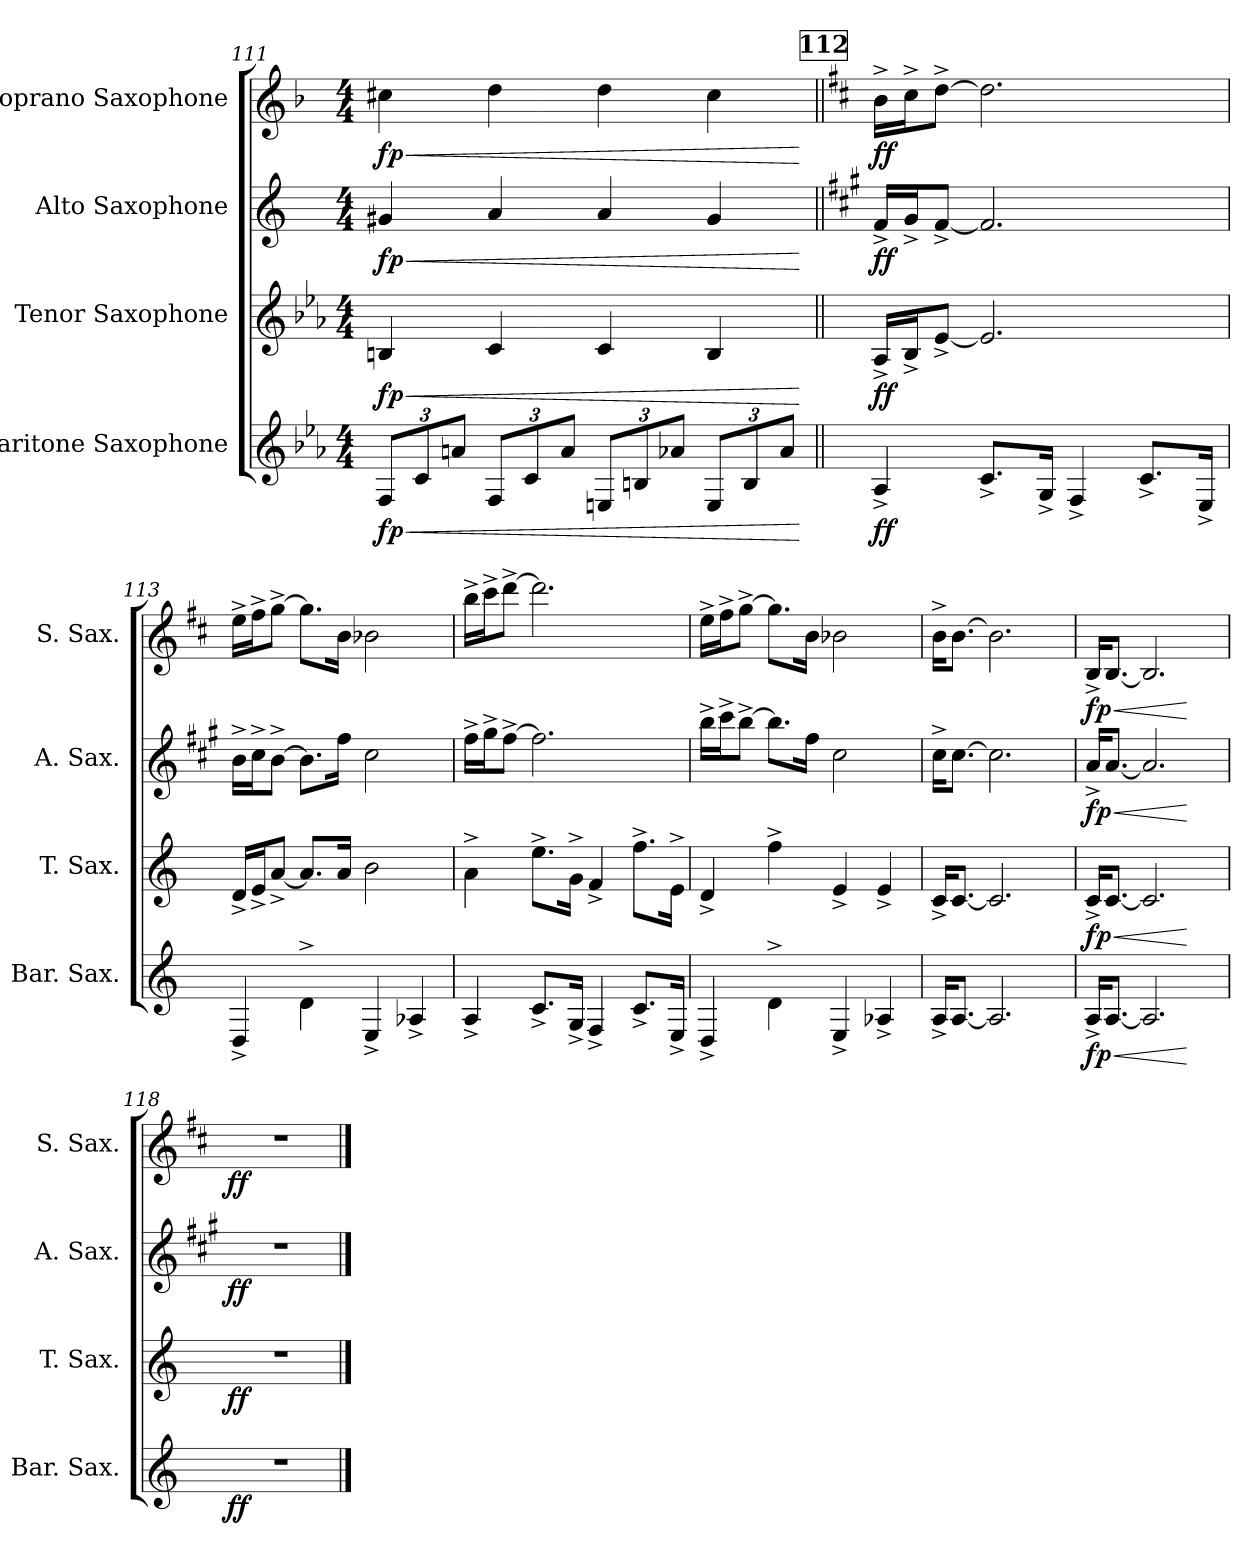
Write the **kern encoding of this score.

**kern	**dynam	**kern	**dynam	**kern	**dynam	**kern	**dynam
*part4	*part4	*part3	*part3	*part2	*part2	*part1	*part1
*staff4	*staff4	*staff3	*staff3	*staff2	*staff2	*staff1	*staff1
*I"Baritone Saxophone	*	*I"Tenor Saxophone	*	*I"Alto Saxophone	*	*I"Soprano Saxophone	*
*I'Bar. Sax.	*	*I'T. Sax.	*	*I'A. Sax.	*	*I'S. Sax.	*
*clefG2	*	*clefG2	*	*clefG2	*	*clefG2	*
*ITrd12c21	*	*ITrd8c14	*	*ITrd5c9	*	*ITrd1c2	*
*k[b-e-a-]	*	*k[b-e-a-]	*	*k[b-e-a-]	*	*k[b-e-a-]	*
*M4/4	*	*M4/4	*	*M4/4	*	*M4/4	*
*Xbrackettup	*	*	*	*	*	*	*
=111	=111	=111	=111	=111	=111	=111	=111
!	!LO:HP:b	!	!LO:HP:b	!	!LO:HP:b	!	!LO:HP:b
!	!LO:DY:n=1:b	!	!LO:DY:n=1:b	!	!LO:DY:n=1:b	!	!LO:DY:n=1:b
12FF/L	< fp	4BBn/	< fp	4Bn/	< fp	4bn\	< fp
12C/	.	.	.	.	.	.	.
12An/J	.	.	.	.	.	.	.
12FF/L	.	4C/	.	4c/	.	4cc\	.
12C/	.	.	.	.	.	.	.
12A/J	.	.	.	.	.	.	.
12EEn/L	.	4C/	.	4c/	.	4cc\	.
12BBn/	.	.	.	.	.	.	.
12A-X/J	.	.	.	.	.	.	.
12EE/L	.	4BB/	.	4B/	.	4b\	.
12BB/	.	.	.	.	.	.	.
12A-/J	.	.	.	.	.	.	.
.	[	.	[	.	[	.	[
!!LO:LB:g=z
!!LO:REH:place=s1:a:B:fs=14:t=112
=112||	=112||	=112||	=112||	=112||	=112||	=112||	=112||
*k[]	*	*k[]	*	*k[]	*	*k[]	*
!	!LO:DY:b	!	!LO:DY:b	!	!LO:DY:b	!	!LO:DY:b
4AA^/	ff	16AA^/LL	ff	16A^/LL	ff	16a^\LL	ff
.	.	16BB^/J	.	16B^/J	.	16b^\J	.
.	.	[8E^/J	.	[8A^/J	.	[8cc^\J	.
8.C^/L	.	2.E/]	.	2.A/]	.	2.cc\]	.
16GG^/Jk	.	.	.	.	.	.	.
4FF^/	.	.	.	.	.	.	.
8.C^/L	.	.	.	.	.	.	.
16EE^/Jk	.	.	.	.	.	.	.
=113	=113	=113	=113	=113	=113	=113	=113
4DD^/	.	16D^/LL	.	16d^\LL	.	16dd^\LL	.
.	.	16E^/J	.	16e^\J	.	16ee^\J	.
.	.	[8A^/J	.	[8d^\J	.	[8ff^\J	.
4D^\	.	8.A/L]	.	8.d\L]	.	8.ff\L]	.
.	.	16A/Jk	.	16a\Jk	.	16a\Jk	.
4EE^/	.	2B\	.	2e\	.	2a-X\	.
4AA-X^/	.	.	.	.	.	.	.
=114	=114	=114	=114	=114	=114	=114	=114
4AA^/	.	4A^\	.	16a^\LL	.	16aa^\LL	.
.	.	.	.	16b^\J	.	16bb^\J	.
.	.	.	.	[8a^\J	.	[8ccc^\J	.
8.C^/L	.	8.e^\L	.	2.a\]	.	2.ccc\]	.
16GG^/Jk	.	16G^\Jk	.	.	.	.	.
4FF^/	.	4F^/	.	.	.	.	.
8.C^/L	.	8.f^\L	.	.	.	.	.
16EE^/Jk	.	16E^\Jk	.	.	.	.	.
=115	=115	=115	=115	=115	=115	=115	=115
4DD^/	.	4D^/	.	16dd^\LL	.	16dd^\LL	.
.	.	.	.	16ee^\J	.	16ee^\J	.
.	.	.	.	[8dd^\J	.	[8ff^\J	.
4D^\	.	4f^\	.	8.dd\L]	.	8.ff\L]	.
.	.	.	.	16a\Jk	.	16a\Jk	.
4EE^/	.	4E^/	.	2e\	.	2a-X\	.
4AA-X^/	.	4E^/	.	.	.	.	.
!!LO:PB:g=z
=116	=116	=116	=116	=116	=116	=116	=116
16AA^/KL	.	16C^/KL	.	16e^\KL	.	16a^\KL	.
[8.AA/J	.	[8.C/J	.	[8.e\J	.	[8.a\J	.
2.AA/]	.	2.C/]	.	2.e\]	.	2.a\]	.
=117	=117	=117	=117	=117	=117	=117	=117
!	!LO:HP:b	!	!LO:HP:b	!	!LO:HP:b	!	!LO:HP:b
!	!LO:DY:n=1:b	!	!LO:DY:n=1:b	!	!LO:DY:n=1:b	!	!LO:DY:n=1:b
16AA^/KL	< fp	16C^/KL	< fp	16c^/KL	< fp	16A^/KL	< fp
[8.AA/J	.	[8.C/J	.	[8.c/J	.	[8.A/J	.
2.AA/]	.	2.C/]	.	2.c/]	.	2.A/]	.
.	[	.	[	.	[	.	[
=118	=118	=118	=118	=118	=118	=118	=118
!	!LO:DY:b	!	!LO:DY:b	!	!LO:DY:b	!	!LO:DY:b
1r	ff	1r	ff	1r	ff	1r	ff
==	==	==	==	==	==	==	==
*-	*-	*-	*-	*-	*-	*-	*-
